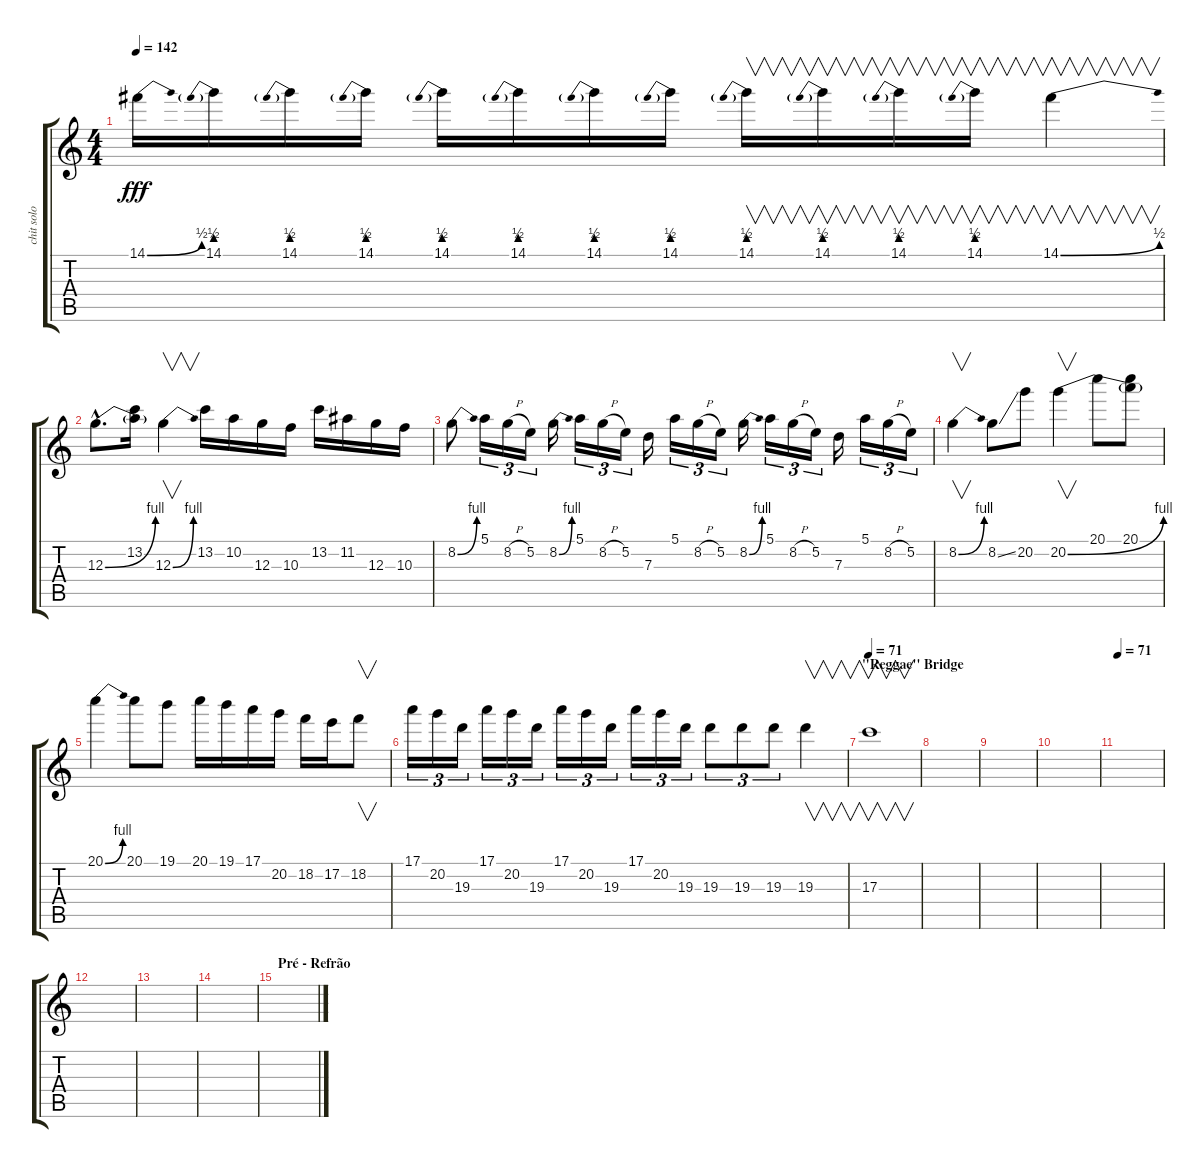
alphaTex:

\track ("chit solo dobro" "chit solo ") {instrument acousticguitarnylon}
\staff {score tabs}
\tuning (E4 B3 G3 D3 A2 E2) {hide}
\ts (4 4)
\tempo 142
\clef g2
\ks c
14.1{be (bend 0 0 60 2)}.16{dy fff} 14.1{be (prebend 0 2 60 2)}.16 14.1{be (prebend 0 2 60 2)}.16 14.1{be (prebend 0 2 60 2)}.16 14.1{be (prebend 0 2 60 2)}.16 14.1{be (prebend 0 2 60 2)}.16 14.1{be (prebend 0 2 60 2)}.16 14.1{be (prebend 0 2 60 2)}.16 14.1{be (prebend 0 2 60 2)}.16{v} 14.1{be (prebend 0 2 60 2)}.16{v} 14.1{be (prebend 0 2 60 2)}.16{v} 14.1{be (prebend 0 2 60 2)}.16{v} 14.1{be (bend 0 0 60 2)}.4{v} |
12.3{be (bend 0 0 60 4) hac}.8{d} (13.2 12.3{t}).16 12.3{be (bend 0 0 60 4)}.4{v} 13.2.16 10.2.16 12.3.16 10.3.16 13.2.16 11.2.16 12.3.16 10.3.16 |
8.2{be (bend 0 0 60 4)}.8 5.1.16{tu (3 2)} 8.2{h}.16{tu (3 2)} 5.2.16{tu (3 2)} 8.2{be (bend 0 0 60 4)}.16 5.1.16{tu (3 2)} 8.2{h}.16{tu (3 2)} 5.2.16{tu (3 2)} 7.3.16 5.1.16{tu (3 2)} 8.2{h}.16{tu (3 2)} 5.2.16{tu (3 2)} 8.2{be (bend 0 0 60 4)}.16 5.1.16{tu (3 2)} 8.2{h}.16{tu (3 2)} 5.2.16{tu (3 2)} 7.3.16 5.1.16{tu (3 2)} 8.2{h}.16{tu (3 2)} 5.2.16{tu (3 2)} |
8.2{be (bend 0 0 60 4)}.4{v} 8.2{ss}.8 20.2.8 20.2{be (bend 0 0 60 4)}.4{v} 20.1.8 (20.1 20.2{t}).8 |
20.1{be (bend 0 0 60 4)}.4 20.1.8 19.1.8 20.1.16 19.1.16 17.1.16 20.2.16 18.2.16 17.2.16 18.2.8{v} |
17.1.16{tu (3 2)} 20.2.16{tu (3 2)} 19.3.16{tu (3 2)} 17.1.16{tu (3 2)} 20.2.16{tu (3 2)} 19.3.16{tu (3 2)} 17.1.16{tu (3 2)} 20.2.16{tu (3 2)} 19.3.16{tu (3 2)} 17.1.16{tu (3 2)} 20.2.16{tu (3 2)} 19.3.16{tu (3 2)} 19.3.8{tu (3 2)} 19.3.8{tu (3 2)} 19.3.8{tu (3 2)} 19.3.4{v} |
\section ("" "''Reggae'' Bridge")
\tempo 71
17.3.1{v} |
|
|
|
\tempo 71
|
|
|
|
\section ("" "Pré - Refrão")
